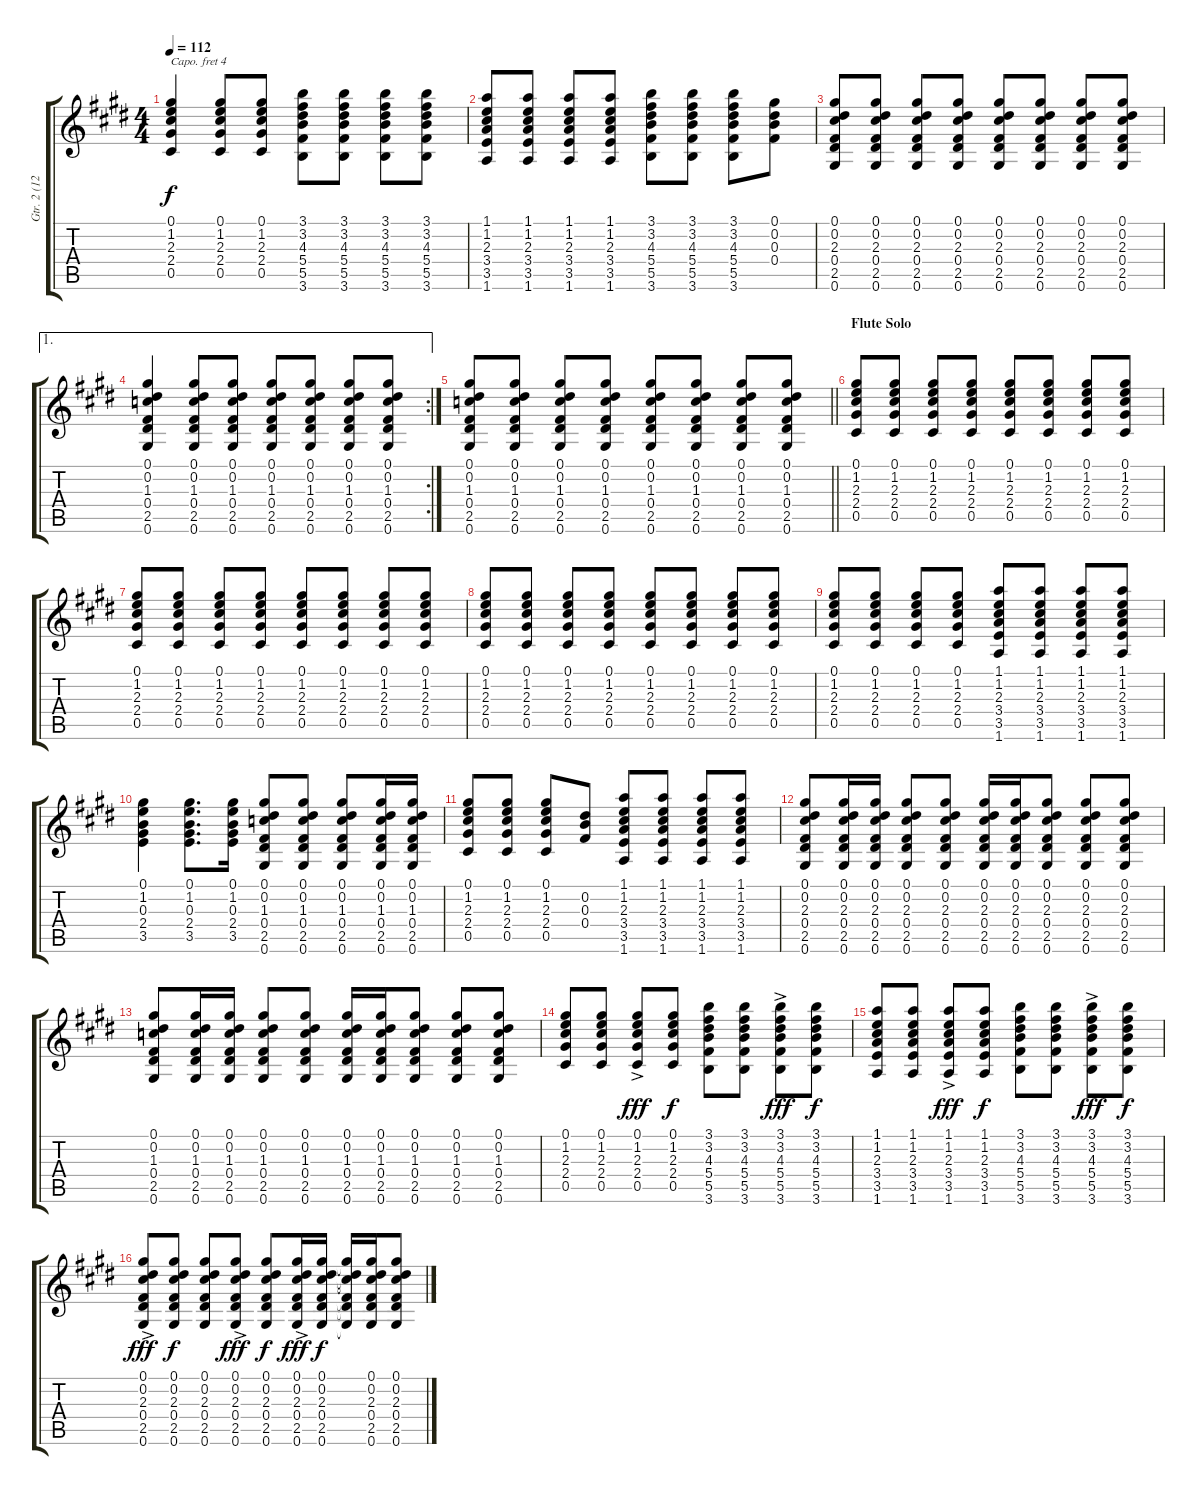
\track ("Gtr. 2 (12-string acous.)" "Gtr. 2 (12") {instrument acousticguitarsteel}
\staff {score tabs}
\capo 4
\tuning (E4 B3 G3 D3 A2 E2) {hide}
\ts (4 4)
\tempo 112
\clef g2
\ks e
(0.1 1.2 2.3 2.4 0.5).4{dy f} (0.1 1.2 2.3 2.4 0.5).8 (0.1 1.2 2.3 2.4 0.5).8 (3.1 3.2 4.3 5.4 5.5 3.6).8 (3.1 3.2 4.3 5.4 5.5 3.6).8 (3.1 3.2 4.3 5.4 5.5 3.6).8 (3.1 3.2 4.3 5.4 5.5 3.6).8 |
(1.1 1.2 2.3 3.4 3.5 1.6).8 (1.1 1.2 2.3 3.4 3.5 1.6).8 (1.1 1.2 2.3 3.4 3.5 1.6).8 (1.1 1.2 2.3 3.4 3.5 1.6).8 (3.1 3.2 4.3 5.4 5.5 3.6).8 (3.1 3.2 4.3 5.4 5.5 3.6).8 (3.1 3.2 4.3 5.4 5.5 3.6).8 (0.1 0.2 0.3 0.4).8 |
(0.1 0.2 2.3 0.4 2.5 0.6).8 (0.1 0.2 2.3 0.4 2.5 0.6).8 (0.1 0.2 2.3 0.4 2.5 0.6).8 (0.1 0.2 2.3 0.4 2.5 0.6).8 (0.1 0.2 2.3 0.4 2.5 0.6).8 (0.1 0.2 2.3 0.4 2.5 0.6).8 (0.1 0.2 2.3 0.4 2.5 0.6).8 (0.1 0.2 2.3 0.4 2.5 0.6).8 |
\ae 1
\rc 2
(0.1 0.2 1.3 0.4 2.5 0.6).4 (0.1 0.2 1.3 0.4 2.5 0.6).8 (0.1 0.2 1.3 0.4 2.5 0.6).8 (0.1 0.2 1.3 0.4 2.5 0.6).8 (0.1 0.2 1.3 0.4 2.5 0.6).8 (0.1 0.2 1.3 0.4 2.5 0.6).8 (0.1 0.2 1.3 0.4 2.5 0.6).8 |
\barLineRight lightlight
(0.1 0.2 1.3 0.4 2.5 0.6).8 (0.1 0.2 1.3 0.4 2.5 0.6).8 (0.1 0.2 1.3 0.4 2.5 0.6).8 (0.1 0.2 1.3 0.4 2.5 0.6).8 (0.1 0.2 1.3 0.4 2.5 0.6).8 (0.1 0.2 1.3 0.4 2.5 0.6).8 (0.1 0.2 1.3 0.4 2.5 0.6).8 (0.1 0.2 1.3 0.4 2.5 0.6).8 |
\section ("" "Flute Solo")
(0.1 1.2 2.3 2.4 0.5).8 (0.1 1.2 2.3 2.4 0.5).8 (0.1 1.2 2.3 2.4 0.5).8 (0.1 1.2 2.3 2.4 0.5).8 (0.1 1.2 2.3 2.4 0.5).8 (0.1 1.2 2.3 2.4 0.5).8 (0.1 1.2 2.3 2.4 0.5).8 (0.1 1.2 2.3 2.4 0.5).8 |
(0.1 1.2 2.3 2.4 0.5).8 (0.1 1.2 2.3 2.4 0.5).8 (0.1 1.2 2.3 2.4 0.5).8 (0.1 1.2 2.3 2.4 0.5).8 (0.1 1.2 2.3 2.4 0.5).8 (0.1 1.2 2.3 2.4 0.5).8 (0.1 1.2 2.3 2.4 0.5).8 (0.1 1.2 2.3 2.4 0.5).8 |
(0.1 1.2 2.3 2.4 0.5).8 (0.1 1.2 2.3 2.4 0.5).8 (0.1 1.2 2.3 2.4 0.5).8 (0.1 1.2 2.3 2.4 0.5).8 (0.1 1.2 2.3 2.4 0.5).8 (0.1 1.2 2.3 2.4 0.5).8 (0.1 1.2 2.3 2.4 0.5).8 (0.1 1.2 2.3 2.4 0.5).8 |
(0.1 1.2 2.3 2.4 0.5).8 (0.1 1.2 2.3 2.4 0.5).8 (0.1 1.2 2.3 2.4 0.5).8 (0.1 1.2 2.3 2.4 0.5).8 (1.1 1.2 2.3 3.4 3.5 1.6).8 (1.1 1.2 2.3 3.4 3.5 1.6).8 (1.1 1.2 2.3 3.4 3.5 1.6).8 (1.1 1.2 2.3 3.4 3.5 1.6).8 |
(0.1 1.2 0.3 2.4 3.5).4 (0.1 1.2 0.3 2.4 3.5).8{d} (0.1 1.2 0.3 2.4 3.5).16 (0.1 0.2 1.3 0.4 2.5 0.6).8 (0.1 0.2 1.3 0.4 2.5 0.6).8 (0.1 0.2 1.3 0.4 2.5 0.6).8 (0.1 0.2 1.3 0.4 2.5 0.6).16 (0.1 0.2 1.3 0.4 2.5 0.6).16 |
(0.1 1.2 2.3 2.4 0.5).8 (0.1 1.2 2.3 2.4 0.5).8 (0.1 1.2 2.3 2.4 0.5).8 (0.2 0.3 0.4).8 (1.1 1.2 2.3 3.4 3.5 1.6).8 (1.1 1.2 2.3 3.4 3.5 1.6).8 (1.1 1.2 2.3 3.4 3.5 1.6).8 (1.1 1.2 2.3 3.4 3.5 1.6).8 |
(0.1 0.2 2.3 0.4 2.5 0.6).8 (0.1 0.2 2.3 0.4 2.5 0.6).16 (0.1 0.2 2.3 0.4 2.5 0.6).16 (0.1 0.2 2.3 0.4 2.5 0.6).8 (0.1 0.2 2.3 0.4 2.5 0.6).8 (0.1 0.2 2.3 0.4 2.5 0.6).16 (0.1 0.2 2.3 0.4 2.5 0.6).16 (0.1 0.2 2.3 0.4 2.5 0.6).8 (0.1 0.2 2.3 0.4 2.5 0.6).8 (0.1 0.2 2.3 0.4 2.5 0.6).8 |
(0.1 0.2 1.3 0.4 2.5 0.6).8 (0.1 0.2 1.3 0.4 2.5 0.6).16 (0.1 0.2 1.3 0.4 2.5 0.6).16 (0.1 0.2 1.3 0.4 2.5 0.6).8 (0.1 0.2 1.3 0.4 2.5 0.6).8 (0.1 0.2 1.3 0.4 2.5 0.6).16 (0.1 0.2 1.3 0.4 2.5 0.6).16 (0.1 0.2 1.3 0.4 2.5 0.6).8 (0.1 0.2 1.3 0.4 2.5 0.6).8 (0.1 0.2 1.3 0.4 2.5 0.6).8 |
(0.1 1.2 2.3 2.4 0.5).8 (0.1 1.2 2.3 2.4 0.5).8 (0.1{ac} 1.2{ac} 2.3{ac} 2.4{ac} 0.5{ac}).8{dy fff} (0.1 1.2 2.3 2.4 0.5).8{dy f} (3.1 3.2 4.3 5.4 5.5 3.6).8 (3.1 3.2 4.3 5.4 5.5 3.6).8 (3.1{ac} 3.2{ac} 4.3{ac} 5.4{ac} 5.5{ac} 3.6{ac}).8{dy fff} (3.1 3.2 4.3 5.4 5.5 3.6).8{dy f} |
(1.1 1.2 2.3 3.4 3.5 1.6).8 (1.1 1.2 2.3 3.4 3.5 1.6).8 (1.1{ac} 1.2{ac} 2.3{ac} 3.4{ac} 3.5{ac} 1.6{ac}).8{dy fff} (1.1 1.2 2.3 3.4 3.5 1.6).8{dy f} (3.1 3.2 4.3 5.4 5.5 3.6).8 (3.1 3.2 4.3 5.4 5.5 3.6).8 (3.1{ac} 3.2{ac} 4.3{ac} 5.4{ac} 5.5{ac} 3.6{ac}).8{dy fff} (3.1 3.2 4.3 5.4 5.5 3.6).8{dy f} |
(0.1{ac} 0.2{ac} 2.3{ac} 0.4{ac} 2.5{ac} 0.6{ac}).8{dy fff} (0.1 0.2 2.3 0.4 2.5 0.6).8{dy f} (0.1 0.2 2.3 0.4 2.5 0.6).8 (0.1{ac} 0.2{ac} 2.3{ac} 0.4{ac} 2.5{ac} 0.6{ac}).8{dy fff} (0.1 0.2 2.3 0.4 2.5 0.6).8{dy f} (0.1{ac} 0.2{ac} 2.3{ac} 0.4{ac} 2.5{ac} 0.6{ac}).16{dy fff} (0.1 0.2 2.3 0.4 2.5 0.6).16{dy f} (0.1{t} 0.2{t} 2.3{t} 0.4{t} 2.5{t} 0.6{t}).16 (0.1 0.2 2.3 0.4 2.5 0.6).16 (0.1 0.2 2.3 0.4 2.5 0.6).8
